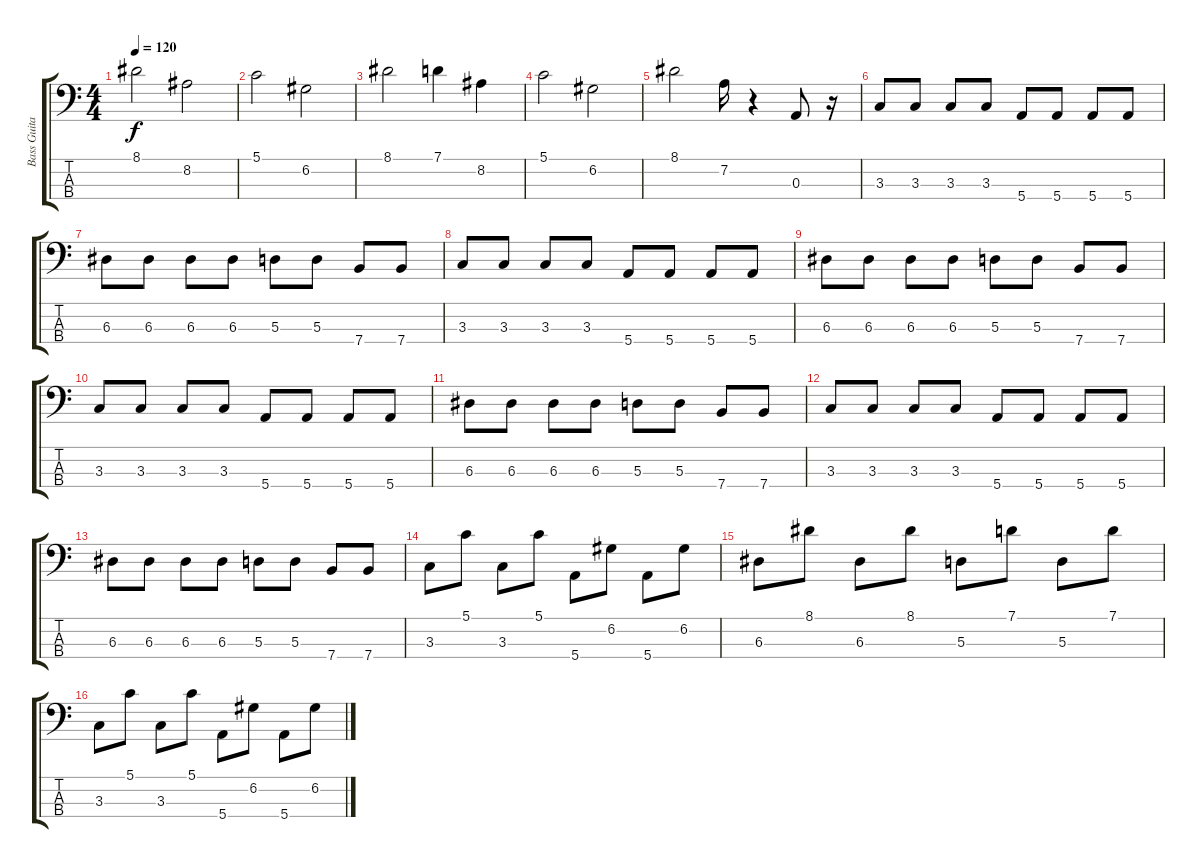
\track ("Bass Guitar" "Bass Guita") {instrument electricbassfinger}
\staff {score tabs}
\tuning (G2 D2 A1 E1) {hide}
\ts (4 4)
\tempo 120
\clef f4
\ks c
8.1.2{dy f} 8.2.2 |
5.1.2 6.2.2 |
8.1.2 7.1.4 8.2.4 |
5.1.2 6.2.2 |
8.1.2 7.2.16 r.4 0.3.8 r.16 |
3.3.8 3.3.8 3.3.8 3.3.8 5.4.8 5.4.8 5.4.8 5.4.8 |
6.3.8 6.3.8 6.3.8 6.3.8 5.3.8 5.3.8 7.4.8 7.4.8 |
3.3.8 3.3.8 3.3.8 3.3.8 5.4.8 5.4.8 5.4.8 5.4.8 |
6.3.8 6.3.8 6.3.8 6.3.8 5.3.8 5.3.8 7.4.8 7.4.8 |
3.3.8 3.3.8 3.3.8 3.3.8 5.4.8 5.4.8 5.4.8 5.4.8 |
6.3.8 6.3.8 6.3.8 6.3.8 5.3.8 5.3.8 7.4.8 7.4.8 |
3.3.8 3.3.8 3.3.8 3.3.8 5.4.8 5.4.8 5.4.8 5.4.8 |
6.3.8 6.3.8 6.3.8 6.3.8 5.3.8 5.3.8 7.4.8 7.4.8 |
3.3.8 5.1.8 3.3.8 5.1.8 5.4.8 6.2.8 5.4.8 6.2.8 |
6.3.8 8.1.8 6.3.8 8.1.8 5.3.8 7.1.8 5.3.8 7.1.8 |
3.3.8 5.1.8 3.3.8 5.1.8 5.4.8 6.2.8 5.4.8 6.2.8
